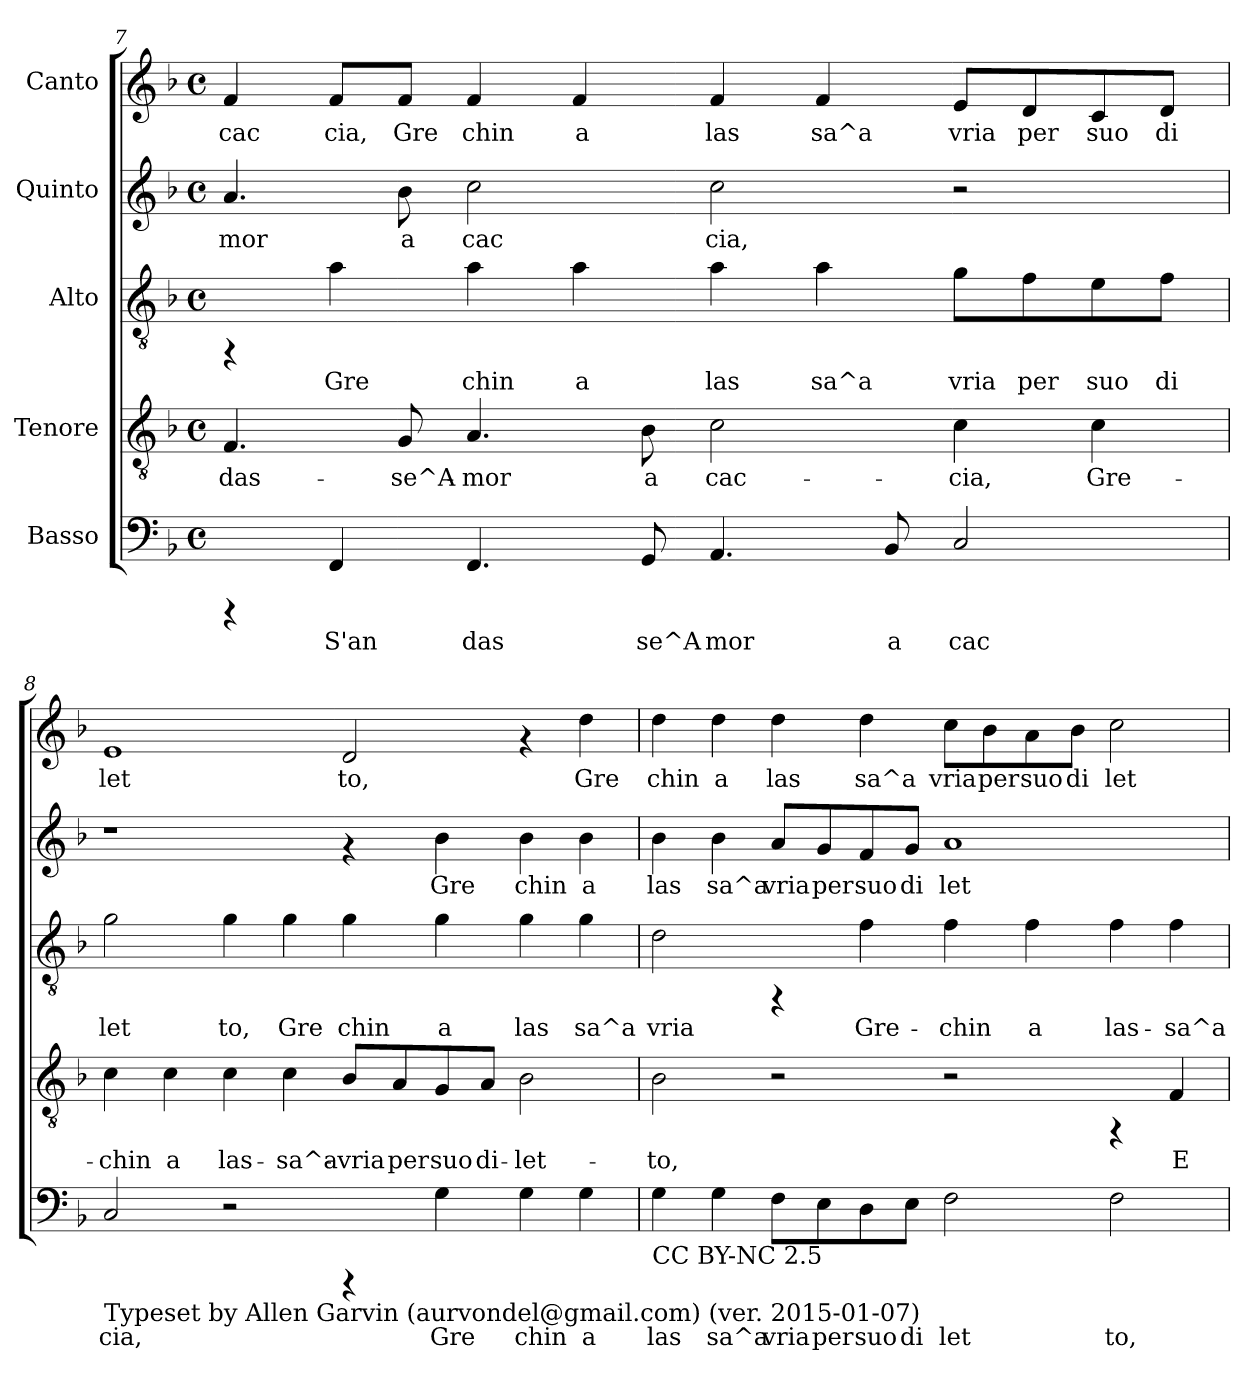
**kern	**text	**kern	**text	**kern	**text	**kern	**text	**kern	**text
*part5	*part5	*part4	*part4	*part3	*part3	*part2	*part2	*part1	*part1
*staff5	*staff5	*staff4	*staff4	*staff3	*staff3	*staff2	*staff2	*staff1	*staff1
*I"Basso	*	*I"Tenore	*	*I"Alto	*	*I"Quinto	*	*I"Canto	*
*clefF4	*	*clefGv2	*	*clefGv2	*	*clefG2	*	*clefG2	*
*k[b-]	*	*k[b-]	*	*k[b-]	*	*k[b-]	*	*k[b-]	*
*F:	*	*F:	*	*F:	*	*F:	*	*F:	*
*M4/4	*	*M4/4	*	*M4/4	*	*M4/4	*	*M4/4	*
*met(c)	*	*met(c)	*	*met(c)	*	*met(c)	*	*met(c)	*
=7	=7	=7	=7	=7	=7	=7	=7	=7	=7
!	!	!	!LO:LY:b:cj	!	!	!	!LO:LY:b:cj	!	!LO:LY:b:cj
4rCCC	.	4.F/	-das-	4rFF	.	4.a/	mor	4f/	cac
!	!LO:LY:b:cj	!	!	!	!LO:LY:b:cj	!	!	!	!LO:LY:b:cj
4FF/	S'an	.	.	4a\	Gre	.	.	8f/L	cia,
!	!	!	!LO:LY:b:cj	!	!	!	!LO:LY:b:cj	!	!LO:LY:b:cj
.	.	8G/	-se^A-	.	.	8b-\	a	8f/J	Gre
!	!LO:LY:b:cj	!	!LO:LY:b:cj	!	!LO:LY:b:cj	!	!LO:LY:b:cj	!	!LO:LY:b:cj
4.FF/	das	4.A/	-mor	4a\	chin	2cc\	cac	4f/	chin
!	!	!	!	!	!LO:LY:b:cj	!	!	!	!LO:LY:b:cj
.	.	.	.	4a\	a	.	.	4f/	a
!	!LO:LY:b:cj	!	!LO:LY:b:cj	!	!	!	!	!	!
8GG/	se^A	8B-\	a	.	.	.	.	.	.
!	!LO:LY:b:cj	!	!LO:LY:b:cj	!	!LO:LY:b:cj	!	!LO:LY:b:cj	!	!LO:LY:b:cj
4.AA/	mor	2c\	cac-	4a\	las	2cc\	cia,	4f/	las
!	!	!	!	!	!LO:LY:b:cj	!	!	!	!LO:LY:b:cj
.	.	.	.	4a\	sa^a	.	.	4f/	sa^a
!	!LO:LY:b:cj	!	!	!	!	!	!	!	!
8BB-/	a	.	.	.	.	.	.	.	.
!	!LO:LY:b:cj	!	!LO:LY:b:cj	!	!LO:LY:b:cj	!	!	!	!LO:LY:b:cj
2C/	cac	4c\	-cia,	8g\L	vria	2r	.	8e/L	vria
!	!	!	!	!	!LO:LY:b:cj	!	!	!	!LO:LY:b:cj
.	.	.	.	8f\	per	.	.	8d/	per
!	!	!	!LO:LY:b:cj	!	!LO:LY:b:cj	!	!	!	!LO:LY:b:cj
.	.	4c\	Gre-	8e\	suo	.	.	8c/	suo
!	!	!	!	!	!LO:LY:b:cj	!	!	!	!LO:LY:b:cj
.	.	.	.	8f\J	di	.	.	8d/J	di
=8	=8	=8	=8	=8	=8	=8	=8	=8	=8
!LO:TX:b:t=Typeset by Allen Garvin (aurvondel@gmail.com) (ver. 2015-01-07)	!	!	!	!	!	!	!	!	!
!	!LO:LY:b:cj	!	!LO:LY:b:cj	!	!LO:LY:b:cj	!	!	!	!LO:LY:b:cj
2C/	cia,	4c\	-chin	2g\	let	1r	.	1e	let
!	!	!	!LO:LY:b:cj	!	!	!	!	!	!
.	.	4c\	a	.	.	.	.	.	.
!	!	!	!LO:LY:b:cj	!	!LO:LY:b:cj	!	!	!	!
2r	.	4c\	las-	4g\	to,	.	.	.	.
!	!	!	!LO:LY:b:cj	!	!LO:LY:b:cj	!	!	!	!
.	.	4c\	-sa^a-	4g\	Gre	.	.	.	.
!	!	!	!LO:LY:b:cj	!	!LO:LY:b:cj	!	!	!	!LO:LY:b:cj
4rCCC	.	8B-/L	-vria	4g\	chin	4rf	.	2d/	to,
!	!	!	!LO:LY:b:cj	!	!	!	!	!	!
.	.	8A/	per	.	.	.	.	.	.
!	!LO:LY:b:cj	!	!LO:LY:b:cj	!	!LO:LY:b:cj	!	!LO:LY:b:cj	!	!
4G\	Gre	8G/	suo	4g\	a	4b-\	Gre	.	.
!	!	!	!LO:LY:b:cj	!	!	!	!	!	!
.	.	8A/J	di-	.	.	.	.	.	.
!	!LO:LY:b:cj	!	!LO:LY:b:cj	!	!LO:LY:b:cj	!	!LO:LY:b:cj	!	!
4G\	chin	2B-\	-let-	4g\	las	4b-\	chin	4rf	.
!	!LO:LY:b:cj	!	!	!	!LO:LY:b:cj	!	!LO:LY:b:cj	!	!LO:LY:b:cj
4G\	a	.	.	4g\	sa^a	4b-\	a	4dd\	Gre
!!LO:PB:g=z
=9	=9	=9	=9	=9	=9	=9	=9	=9	=9
!LO:TX:b:t=CC BY-NC 2.5	!	!	!	!	!	!	!	!	!
!	!LO:LY:b:cj	!	!LO:LY:b:cj	!	!LO:LY:b:cj	!	!LO:LY:b:cj	!	!LO:LY:b:cj
4G\	las	2B-\	-to,	2d\	vria	4b-\	las	4dd\	chin
!	!LO:LY:b:cj	!	!	!	!	!	!LO:LY:b:cj	!	!LO:LY:b:cj
4G\	sa^a	.	.	.	.	4b-\	sa^a	4dd\	a
!	!LO:LY:b:cj	!	!	!	!	!	!LO:LY:b:cj	!	!LO:LY:b:cj
8F\L	vria	2r	.	4rFF	.	8a/L	vria	4dd\	las
!	!LO:LY:b:cj	!	!	!	!	!	!LO:LY:b:cj	!	!
8E\	per	.	.	.	.	8g/	per	.	.
!	!LO:LY:b:cj	!	!	!	!LO:LY:b:cj	!	!LO:LY:b:cj	!	!LO:LY:b:cj
8D\	suo	.	.	4f\	Gre-	8f/	suo	4dd\	sa^a
!	!LO:LY:b:cj	!	!	!	!	!	!LO:LY:b:cj	!	!
8E\J	di	.	.	.	.	8g/J	di	.	.
!	!LO:LY:b:cj	!	!	!	!LO:LY:b:cj	!	!LO:LY:b:cj	!	!LO:LY:b:cj
2F\	let	2r	.	4f\	-chin	1a	let	8cc\L	vria
!	!	!	!	!	!	!	!	!	!LO:LY:b:cj
.	.	.	.	.	.	.	.	8b-\	per
!	!	!	!	!	!LO:LY:b:cj	!	!	!	!LO:LY:b:cj
.	.	.	.	4f\	a	.	.	8a\	suo
!	!	!	!	!	!	!	!	!	!LO:LY:b:cj
.	.	.	.	.	.	.	.	8b-\J	di
!	!LO:LY:b:cj	!	!	!	!LO:LY:b:cj	!	!	!	!LO:LY:b:cj
2F\	to,	4rFF	.	4f\	las-	.	.	2cc\	let
!	!	!	!LO:LY:b:cj	!	!LO:LY:b:cj	!	!	!	!
.	.	4F/	E	4f\	-sa^a-	.	.	.	.
=	=	=	=	=	=	=	=	=	=
*-	*-	*-	*-	*-	*-	*-	*-	*-	*-
